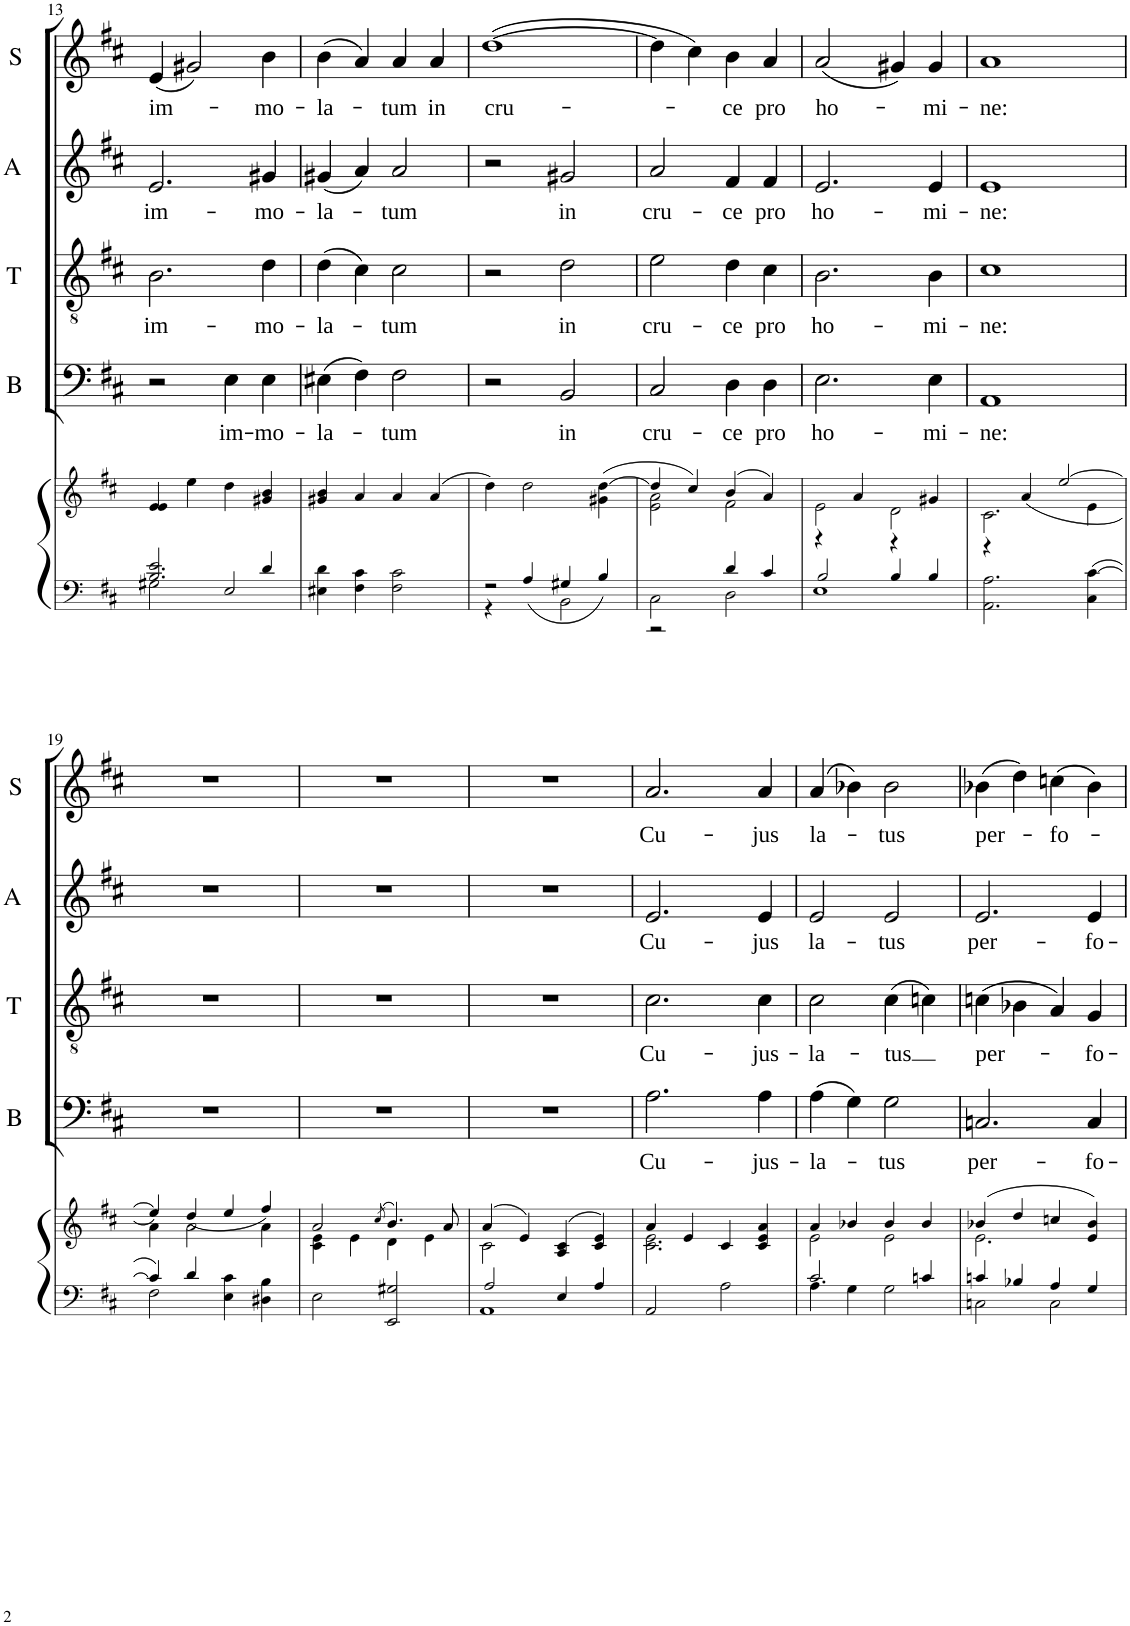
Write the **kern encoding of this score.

**kern	**kern	**kern	**text	**kern	**text	**kern	**text	**kern	**text
*part5	*part5	*part4	*part4	*part3	*part3	*part2	*part2	*part1	*part1
*staff6	*staff5	*staff4	*staff4	*staff3	*staff3	*staff2	*staff2	*staff1	*staff1
*I"Piano	*	*I"B	*	*I"T	*	*I"A	*	*I"S	*
*I'Pno	*	*I'B	*	*I'T	*	*I'A	*	*I'S	*
!!LO:PB:g=z
*clefF4	*clefG2	*clefF4	*	*clefGv2	*	*clefG2	*	*clefG2	*
*k[f#c#]	*k[f#c#]	*k[f#c#]	*	*k[f#c#]	*	*k[f#c#]	*	*k[f#c#]	*
*M2/2	*M2/2	*M2/2	*	*M2/2	*	*M2/2	*	*M2/2	*
*met(c|)	*met(c|)	*met(c|)	*	*met(c|)	*	*met(c|)	*	*met(c|)	*
=13	=13	=13	=13	=13	=13	=13	=13	=13	=13
*^	*	*	*	*	*	*	*	*	*
!	!	!	!	!	!	!LO:LY:b	!	!LO:LY:b	!	!LO:LY:b
2G#X\	2.B/ 2.e/	4e/ 4e/	2r	.	2.B\	im-	2.e/	im-	(4e/	im-
.	.	4ee\	.	.	.	.	.	.	2g#X/)	.
!	!	!	!	!LO:LY:b	!	!	!	!	!	!
2E/	.	4dd\	4E\	im-	.	.	.	.	.	.
!	!	!	!	!LO:LY:b	!	!LO:LY:b	!	!LO:LY:b	!	!LO:LY:b
.	4d/	4g#X/ 4b/	4E\	-mo-	4d\	-mo-	4g#X/	-mo-	4b\	-mo-
=14	=14	=14	=14	=14	=14	=14	=14	=14	=14	=14
!	!	!	!	!LO:LY:b	!	!LO:LY:b	!	!LO:LY:b	!	!LO:LY:b
*v	*v	*	*	*	*	*	*	*	*	*
4E#X\ 4d\	4g#X/ 4b/	(4E#X\	-la-	(4d\	-la-	(4g#X/	-la-	(4b\	-la-
4F#\ 4c#\	4a/	4F#\)	.	4c#\)	.	4a/)	.	4a/)	.
!	!	!	!LO:LY:b	!	!LO:LY:b	!	!LO:LY:b	!	!LO:LY:b
2F#\ 2c#\	4a/	2F#\	-tum	2c#\	-tum	2a/	-tum	4a/	-tum
!	!	!	!	!	!	!	!	!	!LO:LY:b
.	(4a/	.	.	.	.	.	.	4a/	in
=15	=15	=15	=15	=15	=15	=15	=15	=15	=15
*^	*	*	*	*	*	*	*	*	*
!	!	!	!	!	!	!	!	!	!	!LO:LY:b
2r	4r	4dd\)	2r	.	2r	.	2r	.	(>[1dd	cru-
.	4A/	2dd\	.	.	.	.	.	.	.	.
!	!	!	!	!LO:LY:b	!	!LO:LY:b	!	!LO:LY:b	!	!
2BB\	4G#X/	.	2BB/	in	2d\	in	2g#X/	in	.	.
.	4B/	(>4g#X\ [4dd\	.	.	.	.	.	.	.	.
=16	=16	=16	=16	=16	=16	=16	=16	=16	=16	=16
*	*	*^	*	*	*	*	*	*	*	*
!	!	!	!	!	!LO:LY:b	!	!LO:LY:b	!	!LO:LY:b	!	!
2C#\	2r	4dd/]	2e\ 2a\	2C#/	cru-	2e\	cru-	2a/	cru-	4dd\]	.
.	.	4cc#/)	.	.	.	.	.	.	.	4cc#\)	.
!	!	!	!	!	!LO:LY:b	!	!LO:LY:b	!	!LO:LY:b	!	!LO:LY:b
2D\	4d/	(4b/	2f#\	4D\	-ce	4d\	-ce	4f#/	-ce	4b\	-ce
!	!	!	!	!	!LO:LY:b	!	!LO:LY:b	!	!LO:LY:b	!	!LO:LY:b
.	4c#/	4a/)	.	4D\	pro	4c#\	pro	4f#/	pro	4a/	pro
=17	=17	=17	=17	=17	=17	=17	=17	=17	=17	=17	=17
!	!	!	!	!	!LO:LY:b	!	!LO:LY:b	!	!LO:LY:b	!	!LO:LY:b
1E	2B/	2e\	4r	2.E\	ho-	2.B\	ho-	2.e/	ho-	(2a/	ho-
.	.	.	4a/	.	.	.	.	.	.	.	.
.	4B/	2d\	4r	.	.	.	.	.	.	4g#X/)	.
!	!	!	!	!	!LO:LY:b	!	!LO:LY:b	!	!LO:LY:b	!	!LO:LY:b
.	4B/	.	4g#X/	4E\	-mi-	4B\	mi-	4e/	-mi-	4g#/	-mi-
=18	=18	=18	=18	=18	=18	=18	=18	=18	=18	=18	=18
!	!	!	!	!	!LO:LY:b	!	!LO:LY:b	!	!LO:LY:b	!	!LO:LY:b
*v	*v	*	*	*	*	*	*	*	*	*	*
2.AA\ 2.A\	2.c#\	4r	1AA	-ne:	1c#	-ne:	1e	-ne:	1a	-ne:
.	.	(4a/	.	.	.	.	.	.	.	.
.	.	[2ee/	.	.	.	.	.	.	.	.
4C#\ [4c#\	4e\	.	.	.	.	.	.	.	.	.
!!LO:LB:g=z
=19	=19	=19	=19	=19	=19	=19	=19	=19	=19	=19
*^	*	*	*	*	*	*	*	*	*	*
4c#/]	2F#\	4a\	4ee/])	1r	.	1r	.	1r	.	1r	.
4d/	.	2a\	(4dd/	.	.	.	.	.	.	.	.
4E\ 4c#\	2ryy	.	4ee/	.	.	.	.	.	.	.	.
4D#X\ 4B\	.	4a\	4ff#/)	.	.	.	.	.	.	.	.
*v	*v	*	*	*	*	*	*	*	*	*	*
=20	=20	=20	=20	=20	=20	=20	=20	=20	=20	=20
2E\	2a/	4c#\ 4e\	1r	.	1r	.	1r	.	1r	.
.	.	4e\	.	.	.	.	.	.	.	.
.	(8qcc#/	.	.	.	.	.	.	.	.	.
2EE/ 2G#X/	4.b/)	4d\	.	.	.	.	.	.	.	.
.	.	4e\	.	.	.	.	.	.	.	.
.	8a/	.	.	.	.	.	.	.	.	.
=21	=21	=21	=21	=21	=21	=21	=21	=21	=21	=21
*^	*	*	*	*	*	*	*	*	*	*
1AA	2A/	(>4a/	2c#\	1r	.	1r	.	1r	.	1r	.
.	.	4e/)	.	.	.	.	.	.	.	.	.
.	4E/	(>4A/ 4c#/	2ryy	.	.	.	.	.	.	.	.
.	4A/	4c#/ 4e/)	.	.	.	.	.	.	.	.	.
=22	=22	=22	=22	=22	=22	=22	=22	=22	=22	=22	=22
!	!	!	!	!	!LO:LY:b	!	!LO:LY:b	!	!LO:LY:b	!	!LO:LY:b
*v	*v	*	*	*	*	*	*	*	*	*	*
2AA/	4a/	2.c#\ 2.e\	2.A\	Cu-	2.c#\	Cu-	2.e/	Cu-	2.a/	Cu-
.	4e/	.	.	.	.	.	.	.	.	.
2A\	4c#/	.	.	.	.	.	.	.	.	.
!	!	!	!	!LO:LY:b	!	!LO:LY:b	!	!LO:LY:b	!	!LO:LY:b
.	4c#/ 4e/ 4a/	4ryy	4A\	-jus-	4c#\	-jus-	4e/	-jus	4a/	-jus
=23	=23	=23	=23	=23	=23	=23	=23	=23	=23	=23
*^	*	*	*	*	*	*	*	*	*	*
!	!	!	!	!	!LO:LY:b	!	!LO:LY:b	!	!LO:LY:b	!	!LO:LY:b
4A\	2.c#/	4a/	2e\	(4A\	-la-	2c#\	-la-	2e/	la-	(4a/	la-
4G\	.	4b-X/	.	4G\)	.	.	.	.	.	4b-X\)	.
!	!	!	!	!	!LO:LY:b	!	!LO:LY:b	!	!LO:LY:b	!	!LO:LY:b
2G\	.	4b-/	2e\	2G\	-tus	(4c#\	-tus	2e/	-tus	2b-\	-tus
.	4cn/	4b-/	.	.	.	4cn\)	.	.	.	.	.
=24	=24	=24	=24	=24	=24	=24	=24	=24	=24	=24	=24
!	!	!	!	!	!LO:LY:b	!	!LO:LY:b	!	!LO:LY:b	!	!LO:LY:b
2Cn\	4cn/	(4b-X/	2.e\	2.Cn/	per-	(4cn\	per-	2.e/	per-	(4b-X\	per-
.	4B-X/	4dd/	.	.	.	4B-X\	.	.	.	4dd\)	.
!	!	!	!	!	!	!	!	!	!	!	!LO:LY:b
2C\	4A/	4ccn/	.	.	.	4A/)	.	.	.	(4ccn\	-fo-
!	!	!	!	!	!LO:LY:b	!	!LO:LY:b	!	!LO:LY:b	!	!
.	4G/	4e/ 4b-/)	4ryy	4C/	-fo-	4G/	-fo-	4e/	-fo-	4b-\)	.
*v	*v	*	*	*	*	*	*	*	*	*	*
*	*v	*v	*	*	*	*	*	*	*	*
=	=	=	=	=	=	=	=	=	=
*-	*-	*-	*-	*-	*-	*-	*-	*-	*-
